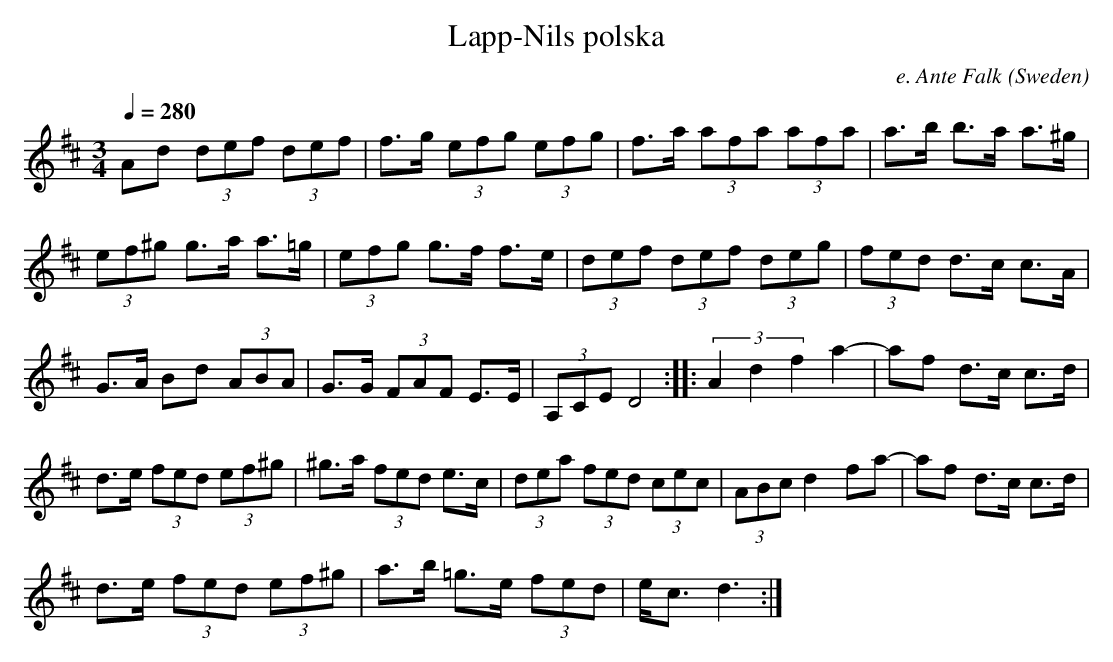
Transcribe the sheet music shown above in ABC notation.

X:1
T:Lapp-Nils polska
C:e. Ante Falk
M:3/4
O:Sweden
Q:1/4=280
K:D major
Ad (3def (3def|f>g (3efg (3efg|\
f>a (3afa (3afa|a>b b>a a>^g|
(3ef^g g>a a>=g|(3efg g>f f>e|\
(3def (3def (3deg|(3fed d>c c>A|
G>A Bd (3ABA|G>G (3FAF E>E| (3A,CE D4::\
(3A2d2f2 a2-|af d>c c>d|
d>e (3fed (3ef^g|^g>a (3fed e>c|\
(3dea (3fed (3cec|\
(3ABc d2 fa-|af d>c c>d|
d>e (3fed (3ef^g|\
a>b =g>e (3fed| e<c d3:|
